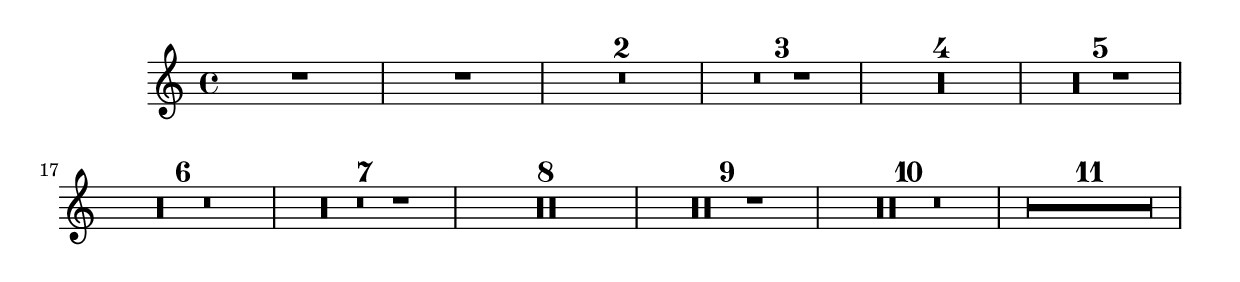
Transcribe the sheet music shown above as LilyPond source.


\version "2.10.0"

\header{
  texidoc="
If @code{Score.skipBars} is set,
the signs for four, two, and one measure rest are combined to
produce the graphical representation of rests for up to 10 bars.
The number of bars will be written above the sign.
"
}

thenotes =  \relative cis' {
  \set Score.skipBars = ##t
  \time 4/4
  R1 |
  R1*1 |
  R1*2 |
  R1*3 |
  R1*4 |
  R1*5 |
  R1*6 |
  R1*7 |
  R1*8 |
  R1*9 |
  R1*10 |
  R1*11 | 
}

<< \context Staff \thenotes

 >>


